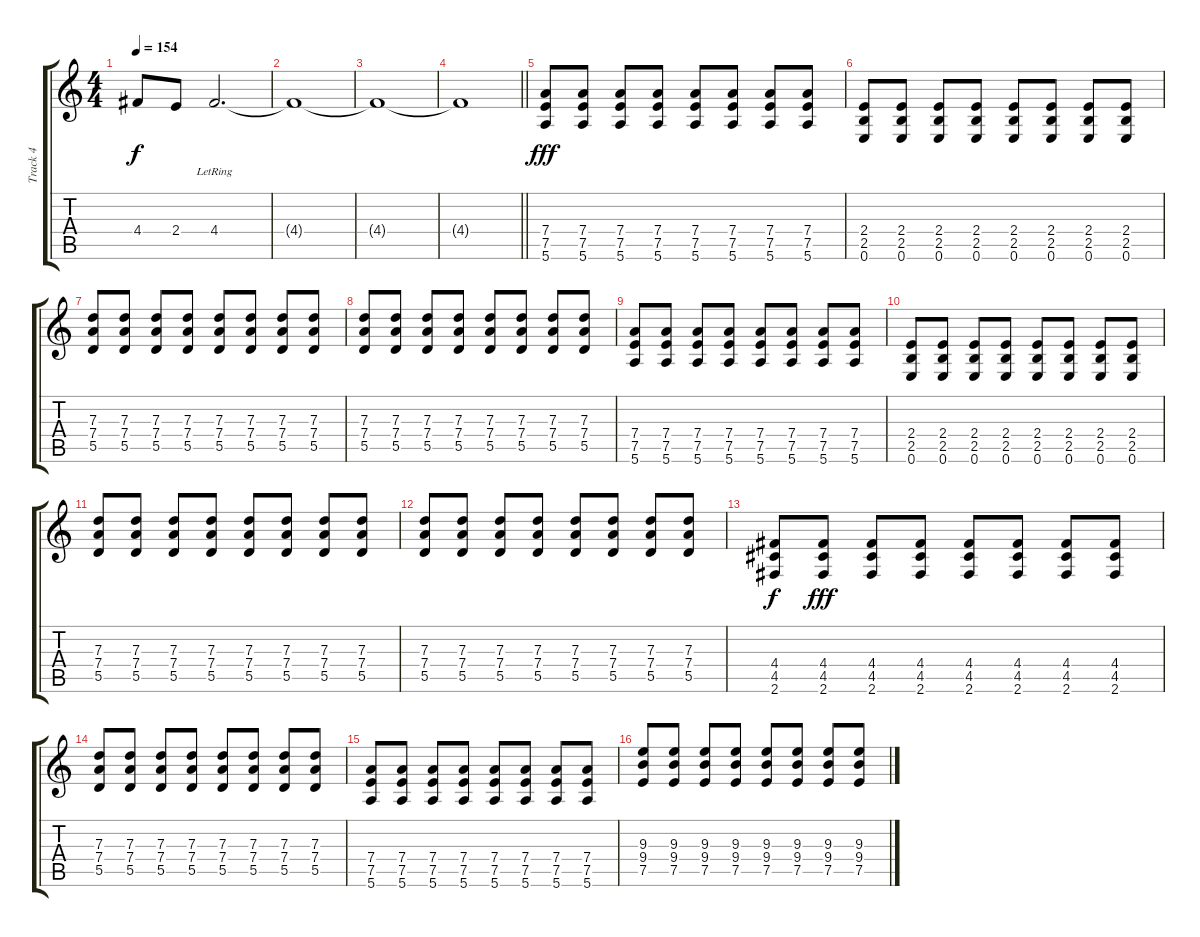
\track ("Track 4" "Track 4") {instrument overdrivenguitar}
\staff {score tabs}
\tuning (E4 B3 G3 D3 A2 E2) {hide}
\ts (4 4)
\tempo 154
\clef g2
\ks c
4.4.8{dy f} 2.4.8 4.4{lr}.2{d} |
4.4{t}.1 |
4.4{t}.1 |
\barLineRight lightlight
4.4{t}.1 |
(7.4 7.5 5.6).8{dy fff} (7.4 7.5 5.6).8 (7.4 7.5 5.6).8 (7.4 7.5 5.6).8 (7.4 7.5 5.6).8 (7.4 7.5 5.6).8 (7.4 7.5 5.6).8 (7.4 7.5 5.6).8 |
(2.4 2.5 0.6).8 (2.4 2.5 0.6).8 (2.4 2.5 0.6).8 (2.4 2.5 0.6).8 (2.4 2.5 0.6).8 (2.4 2.5 0.6).8 (2.4 2.5 0.6).8 (2.4 2.5 0.6).8 |
(7.3 7.4 5.5).8 (7.3 7.4 5.5).8 (7.3 7.4 5.5).8 (7.3 7.4 5.5).8 (7.3 7.4 5.5).8 (7.3 7.4 5.5).8 (7.3 7.4 5.5).8 (7.3 7.4 5.5).8 |
(7.3 7.4 5.5).8 (7.3 7.4 5.5).8 (7.3 7.4 5.5).8 (7.3 7.4 5.5).8 (7.3 7.4 5.5).8 (7.3 7.4 5.5).8 (7.3 7.4 5.5).8 (7.3 7.4 5.5).8 |
(7.4 7.5 5.6).8 (7.4 7.5 5.6).8 (7.4 7.5 5.6).8 (7.4 7.5 5.6).8 (7.4 7.5 5.6).8 (7.4 7.5 5.6).8 (7.4 7.5 5.6).8 (7.4 7.5 5.6).8 |
(2.4 2.5 0.6).8 (2.4 2.5 0.6).8 (2.4 2.5 0.6).8 (2.4 2.5 0.6).8 (2.4 2.5 0.6).8 (2.4 2.5 0.6).8 (2.4 2.5 0.6).8 (2.4 2.5 0.6).8 |
(7.3 7.4 5.5).8 (7.3 7.4 5.5).8 (7.3 7.4 5.5).8 (7.3 7.4 5.5).8 (7.3 7.4 5.5).8 (7.3 7.4 5.5).8 (7.3 7.4 5.5).8 (7.3 7.4 5.5).8 |
(7.3 7.4 5.5).8 (7.3 7.4 5.5).8 (7.3 7.4 5.5).8 (7.3 7.4 5.5).8 (7.3 7.4 5.5).8 (7.3 7.4 5.5).8 (7.3 7.4 5.5).8 (7.3 7.4 5.5).8 |
(4.4 4.5 2.6).8{dy f} (4.4 4.5 2.6).8{dy fff} (4.4 4.5 2.6).8 (4.4 4.5 2.6).8 (4.4 4.5 2.6).8 (4.4 4.5 2.6).8 (4.4 4.5 2.6).8 (4.4 4.5 2.6).8 |
(7.3 7.4 5.5).8 (7.3 7.4 5.5).8 (7.3 7.4 5.5).8 (7.3 7.4 5.5).8 (7.3 7.4 5.5).8 (7.3 7.4 5.5).8 (7.3 7.4 5.5).8 (7.3 7.4 5.5).8 |
(7.4 7.5 5.6).8 (7.4 7.5 5.6).8 (7.4 7.5 5.6).8 (7.4 7.5 5.6).8 (7.4 7.5 5.6).8 (7.4 7.5 5.6).8 (7.4 7.5 5.6).8 (7.4 7.5 5.6).8 |
(9.3 9.4 7.5).8 (9.3 9.4 7.5).8 (9.3 9.4 7.5).8 (9.3 9.4 7.5).8 (9.3 9.4 7.5).8 (9.3 9.4 7.5).8 (9.3 9.4 7.5).8 (9.3 9.4 7.5).8
